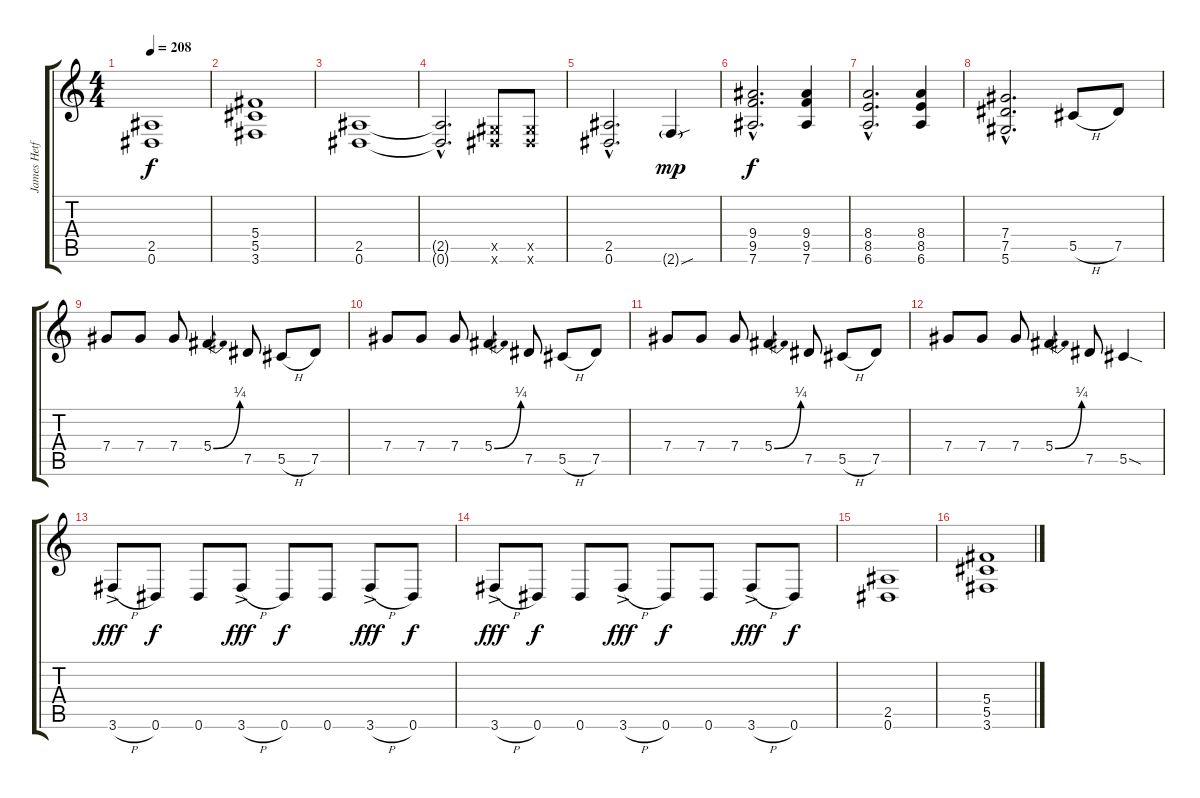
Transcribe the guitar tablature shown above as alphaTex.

\track ("James Hetfield (Guitar)" "James Hetf") {instrument distortionguitar}
\staff {score tabs}
\tuning (Eb4 Bb3 Gb3 Db3 Ab2 Eb2) {hide}
\ts (4 4)
\tempo 208
\clef g2
\ks c
(2.5 0.6).1{dy f} |
(5.4 5.5 3.6).1 |
(2.5 0.6).1 |
(2.5{hac t} 0.6{hac t}).2{d} (0.5{x} 0.6{x}).8 (0.5{x} 0.6{x}).8 |
(2.5{hac} 0.6{hac}).2{d} 2.6{sou g}.4{dy mp} |
(9.4{hac} 9.5{hac} 7.6{hac}).2{d dy f} (9.4 9.5 7.6).4 |
(8.4{hac} 8.5{hac} 6.6{hac}).2{d} (8.4 8.5 6.6).4 |
(7.4{hac} 7.5{hac} 5.6{hac}).2{d} 5.5{h}.8 7.5.8 |
7.4.8 7.4.8 7.4.8 5.4{be (bend 0 0 60 1)}.4 7.5.8 5.5{h}.8 7.5.8 |
7.4.8 7.4.8 7.4.8 5.4{be (bend 0 0 60 1)}.4 7.5.8 5.5{h}.8 7.5.8 |
7.4.8 7.4.8 7.4.8 5.4{be (bend 0 0 60 1)}.4 7.5.8 5.5{h}.8 7.5.8 |
7.4.8 7.4.8 7.4.8 5.4{be (bend 0 0 60 1)}.4 7.5.8 5.5{sod}.4 |
3.6{h ac}.8{dy fff} 0.6.8{dy f} 0.6.8 3.6{h ac}.8{dy fff} 0.6.8{dy f} 0.6.8 3.6{h ac}.8{dy fff} 0.6.8{dy f} |
3.6{h ac}.8{dy fff} 0.6.8{dy f} 0.6.8 3.6{h ac}.8{dy fff} 0.6.8{dy f} 0.6.8 3.6{h ac}.8{dy fff} 0.6.8{dy f} |
(2.5 0.6).1{balance 0} |
(5.4 5.5 3.6).1
